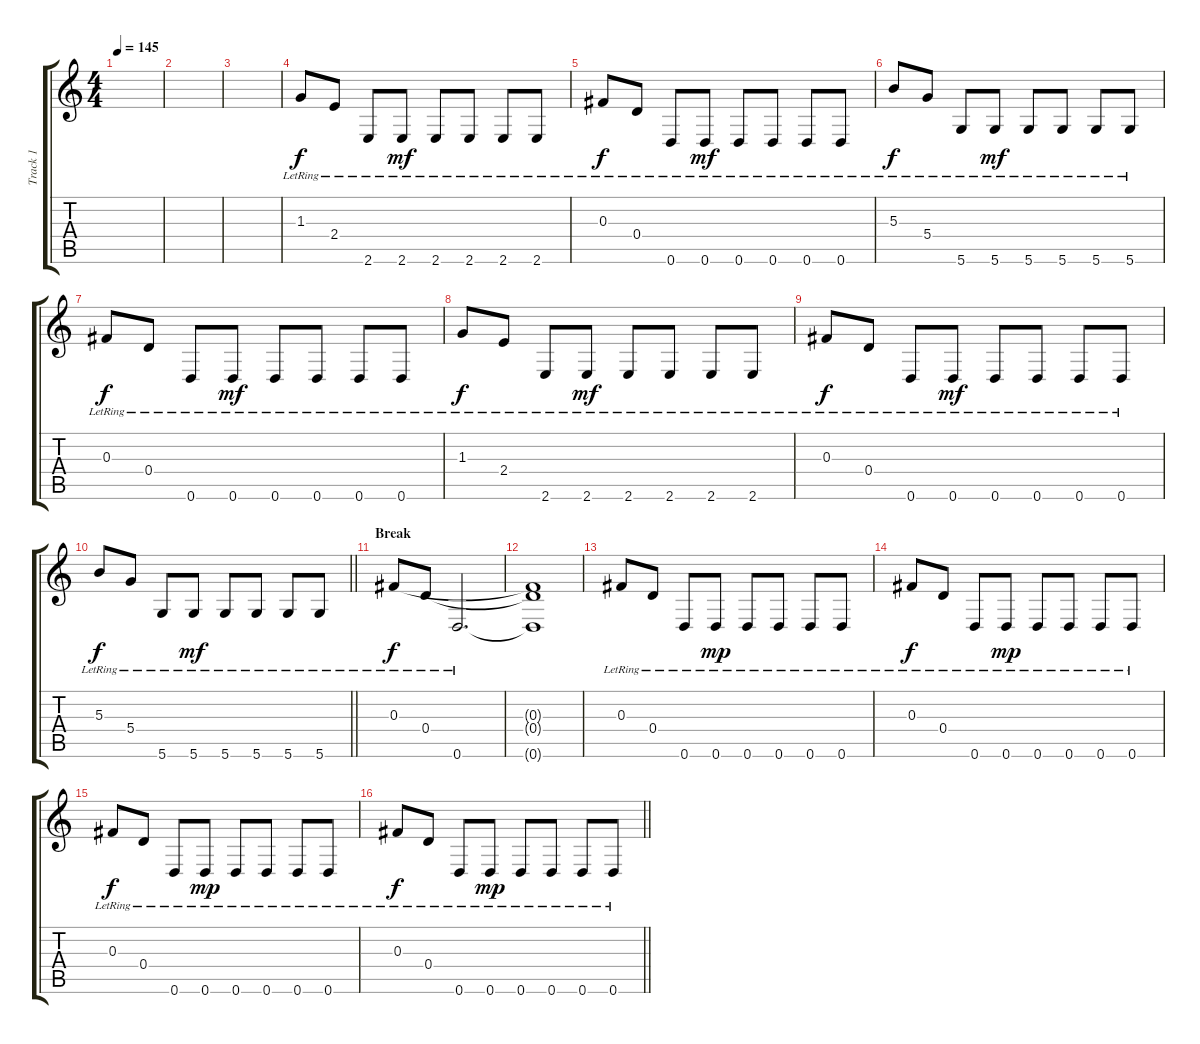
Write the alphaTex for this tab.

\track ("Track 1" "Track 1") {instrument acousticguitarsteel}
\staff {score tabs}
\tuning (D4 A3 Gb3 D3 A2 D2) {hide}
\ts (4 4)
\tempo 145
\clef g2
\ks c
|
|
|
1.3{lr}.8 2.4{lr}.8 2.6{lr}.8 2.6{lr}.8{dy mf} 2.6{lr}.8 2.6{lr}.8 2.6{lr}.8 2.6{lr}.8 |
0.3{lr}.8{dy f} 0.4{lr}.8 0.6{lr}.8 0.6{lr}.8{dy mf} 0.6{lr}.8 0.6{lr}.8 0.6{lr}.8 0.6{lr}.8 |
5.3{lr}.8{dy f} 5.4{lr}.8 5.6{lr}.8 5.6{lr}.8{dy mf} 5.6{lr}.8 5.6{lr}.8 5.6{lr}.8 5.6{lr}.8 |
0.3{lr}.8{dy f} 0.4{lr}.8 0.6{lr}.8 0.6{lr}.8{dy mf} 0.6{lr}.8 0.6{lr}.8 0.6{lr}.8 0.6{lr}.8 |
1.3{lr}.8{dy f} 2.4{lr}.8 2.6{lr}.8 2.6{lr}.8{dy mf} 2.6{lr}.8 2.6{lr}.8 2.6{lr}.8 2.6{lr}.8 |
0.3{lr}.8{dy f} 0.4{lr}.8 0.6{lr}.8 0.6{lr}.8{dy mf} 0.6{lr}.8 0.6{lr}.8 0.6{lr}.8 0.6{lr}.8 |
\barLineRight lightlight
5.3{lr}.8{dy f} 5.4{lr}.8 5.6{lr}.8 5.6{lr}.8{dy mf} 5.6{lr}.8 5.6{lr}.8 5.6{lr}.8 5.6{lr}.8 |
\section ("" "Break")
0.3{lr}.8{dy f} 0.4{lr}.8 0.6{lr}.2{d} |
(0.3{t} 0.4{t} 0.6{t}).1 |
0.3{lr}.8 0.4{lr}.8 0.6{lr}.8 0.6{lr}.8{dy mp} 0.6{lr}.8 0.6{lr}.8 0.6{lr}.8 0.6{lr}.8 |
0.3{lr}.8{dy f} 0.4{lr}.8 0.6{lr}.8 0.6{lr}.8{dy mp} 0.6{lr}.8 0.6{lr}.8 0.6{lr}.8 0.6{lr}.8 |
0.3{lr}.8{dy f} 0.4{lr}.8 0.6{lr}.8 0.6{lr}.8{dy mp} 0.6{lr}.8 0.6{lr}.8 0.6{lr}.8 0.6{lr}.8 |
\barLineRight lightlight
0.3{lr}.8{dy f} 0.4{lr}.8 0.6{lr}.8 0.6{lr}.8{dy mp} 0.6{lr}.8 0.6{lr}.8 0.6{lr}.8 0.6{lr}.8
